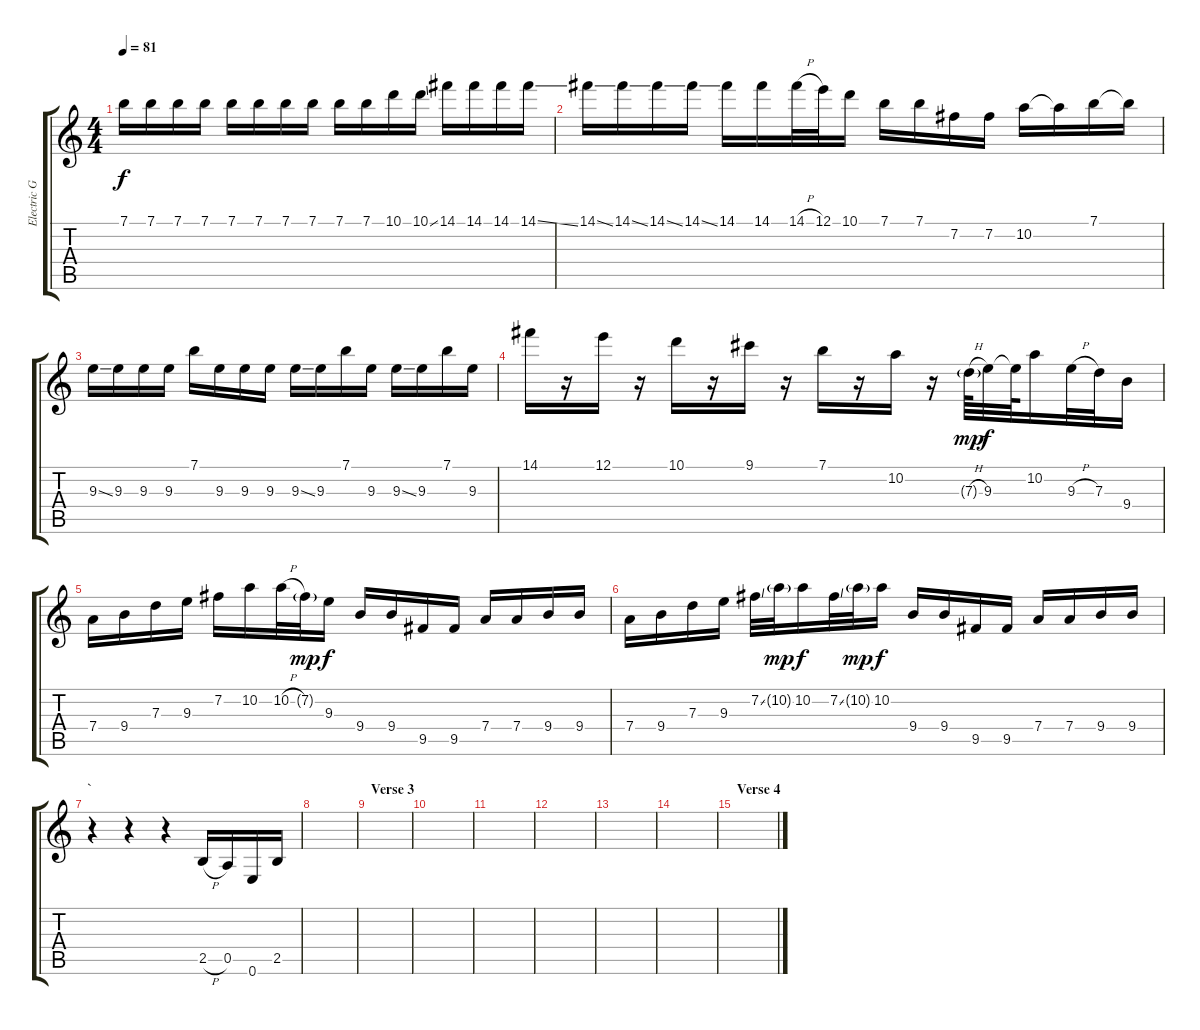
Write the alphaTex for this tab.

\track ("Electric Guitar (Solo) " "Electric G") {instrument distortionguitar}
\staff {score tabs}
\tuning (E4 B3 G3 D3 A2 E2) {hide}
\ts (4 4)
\tempo 81
\clef g2
\ks c
7.1.16{dy f} 7.1.16 7.1.16 7.1.16 7.1.16 7.1.16 7.1.16 7.1.16 7.1.16 7.1.16 10.1.16 10.1{ss}.16 14.1.16 14.1.16 14.1.16 14.1{ss}.16 |
14.1{ss}.16 14.1{ss}.16 14.1{ss}.16 14.1{ss}.16 14.1.16 14.1.16 14.1{h}.32 12.1.32 10.1.16 7.1.16 7.1.16 7.2.16 7.2.16 10.2.16 10.2{t}.16 7.1.16 7.1{t}.16 |
9.3{ss}.16 9.3.16 9.3.16 9.3.16 7.1.16 9.3.16 9.3.16 9.3.16 9.3{ss}.16 9.3.16 7.1.16 9.3.16 9.3{ss}.16 9.3.16 7.1.16 9.3.16 |
14.1.16 r.16 12.1.16 r.16 10.1.16 r.16 9.1.16 r.16 7.1.16 r.16 10.2.16 r.16 7.3{h g}.64{dy mp} 9.3.32{dy f} 9.3{t}.64 10.2.16 9.3{h}.32 7.3.32 9.4.16 |
7.4.16 9.4.16 7.3.16 9.3.16 7.2.16 10.2.16 10.2{h}.32 7.2{g}.32{dy mp} 9.3.16{dy f} 9.4.16 9.4.16 9.5.16 9.5.16 7.4.16 7.4.16 9.4.16 9.4.16 |
7.4.16 9.4.16 7.3.16 9.3.16 7.2{ss}.32 10.2{g}.32{dy mp} 10.2.16{dy f} 7.2{ss}.32 10.2{g}.32{dy mp} 10.2.16{dy f} 9.4.16 9.4.16 9.5.16 9.5.16 7.4.16 7.4.16 9.4.16 9.4.16 |
\section ("" "`")
r.4 r.4 r.4 2.5{h}.16{instrument electricguitarclean} 0.5.16 0.6.16{volume 9} 2.5.16 |
|
\section ("" "Verse 3")
|
|
|
|
|
|
\section ("" "Verse 4")
